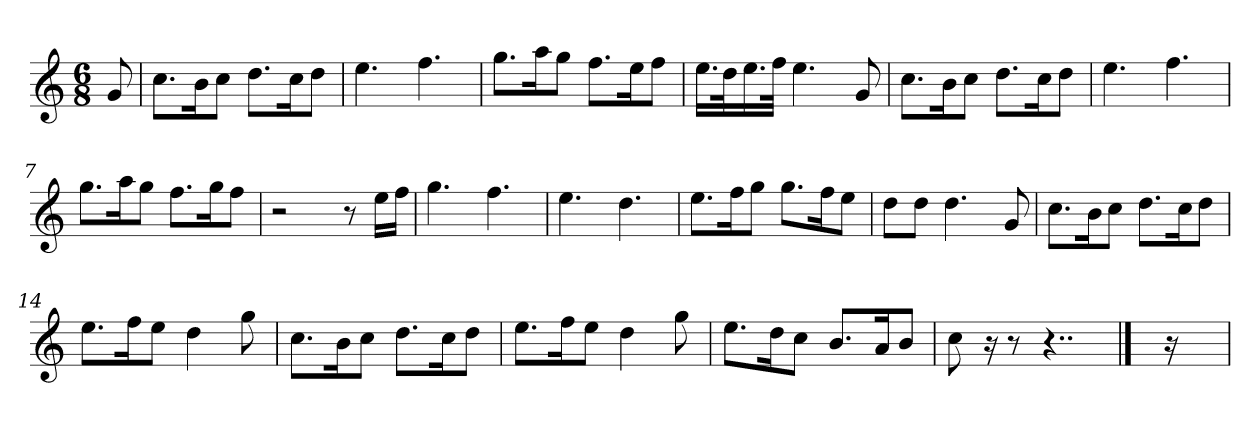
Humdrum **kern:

**kern
*part1
*staff1
*k[]
*M6/8
*MM120
=
8g
=1
8.ccL
16bK
8ccJ
8.ddL
16ccK
8ddJ
=2
4.ee
4.ff
=3
8.ggL
16aaK
8ggJ
8.ffL
16eeK
8ffJ
=4
16.eeLL
32ddK
16.ee
32ffJJk
4.ee
8g
=5
8.ccL
16bK
8ccJ
8.ddL
16ccK
8ddJ
=6
4.ee
4.ff
=7
8.ggL
16aaK
8ggJ
8.ffL
16ggK
8ffJ
=8
2r
8r
16eeLL
16ffJJ
=9
4.gg
4.ff
=10
4.ee
4.dd
=11
8.eeL
16ffK
8ggJ
8.ggL
16ffK
8eeJ
=12
8ddL
8ddJ
4.dd
8g
=13
8.ccL
16bK
8ccJ
8.ddL
16ccK
8ddJ
=14
8.eeL
16ffK
8eeJ
4dd
8gg
=15
8.ccL
16bK
8ccJ
8.ddL
16ccK
8ddJ
=16
8.eeL
16ffK
8eeJ
4dd
8gg
=17
8.eeL
16ddK
8ccJ
8.bL
16aK
8bJ
=18
8cc
16r
8r
4..r
==19
16r
=
*-
